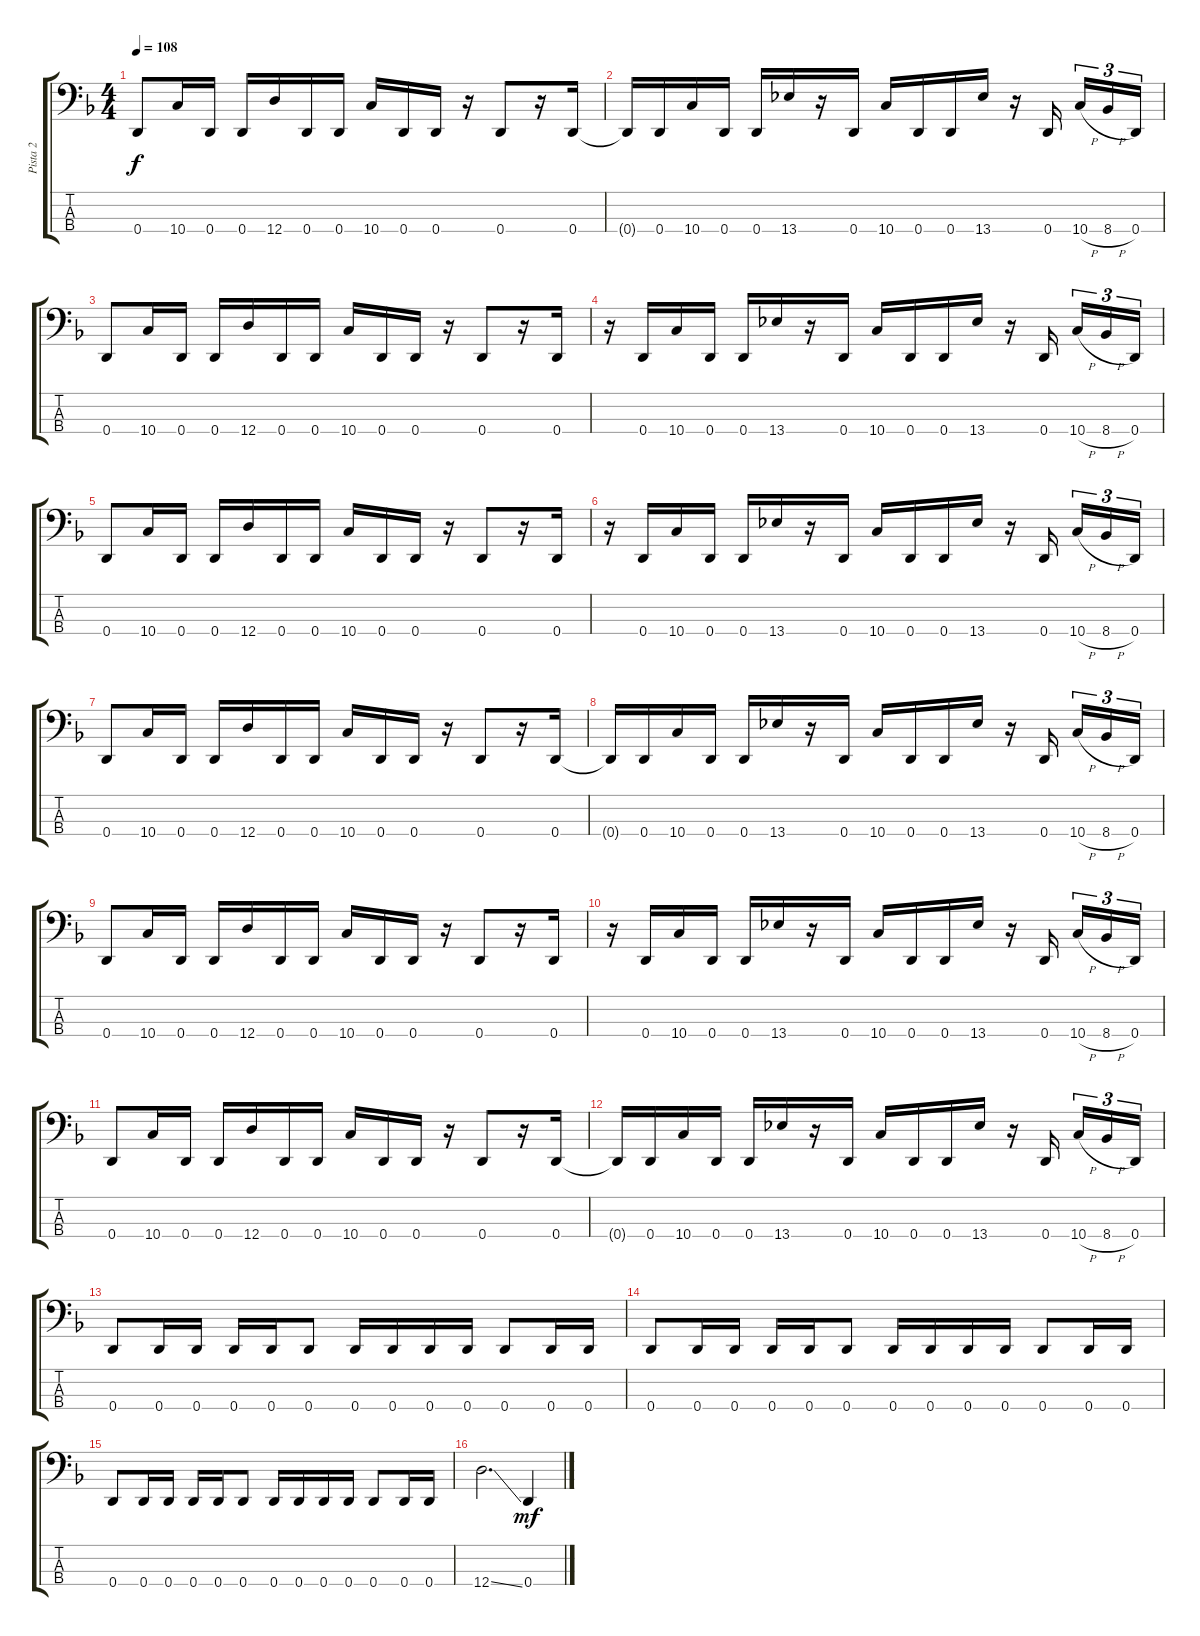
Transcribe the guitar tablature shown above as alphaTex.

\track ("Pista 2" "Pista 2") {instrument electricbassfinger}
\staff {score tabs}
\tuning (G2 D2 A1 D1) {hide}
\ts (4 4)
\tempo 108
\clef f4
\ks f
0.4.8{dy f} 10.4.16 0.4.16 0.4.16 12.4.16 0.4.16 0.4.16 10.4.16 0.4.16 0.4.16 r.16 0.4.8 r.16 0.4.16 |
0.4{t}.16 0.4.16 10.4.16 0.4.16 0.4.16 13.4.16 r.16 0.4.16 10.4.16 0.4.16 0.4.16 13.4.16 r.16 0.4.16{beam splitsecondary} 10.4{h}.16{tu (3 2)} 8.4{h}.16{tu (3 2)} 0.4.16{tu (3 2)} |
0.4.8 10.4.16 0.4.16 0.4.16 12.4.16 0.4.16 0.4.16 10.4.16 0.4.16 0.4.16 r.16 0.4.8 r.16 0.4.16 |
r.16 0.4.16 10.4.16 0.4.16 0.4.16 13.4.16 r.16 0.4.16 10.4.16 0.4.16 0.4.16 13.4.16 r.16 0.4.16{beam splitsecondary} 10.4{h}.16{tu (3 2)} 8.4{h}.16{tu (3 2)} 0.4.16{tu (3 2)} |
0.4.8 10.4.16 0.4.16 0.4.16 12.4.16 0.4.16 0.4.16 10.4.16 0.4.16 0.4.16 r.16 0.4.8 r.16 0.4.16 |
r.16 0.4.16 10.4.16 0.4.16 0.4.16 13.4.16 r.16 0.4.16 10.4.16 0.4.16 0.4.16 13.4.16 r.16 0.4.16{beam splitsecondary} 10.4{h}.16{tu (3 2)} 8.4{h}.16{tu (3 2)} 0.4.16{tu (3 2)} |
0.4.8 10.4.16 0.4.16 0.4.16 12.4.16 0.4.16 0.4.16 10.4.16 0.4.16 0.4.16 r.16 0.4.8 r.16 0.4.16 |
0.4{t}.16 0.4.16 10.4.16 0.4.16 0.4.16 13.4.16 r.16 0.4.16 10.4.16 0.4.16 0.4.16 13.4.16 r.16 0.4.16{beam splitsecondary} 10.4{h}.16{tu (3 2)} 8.4{h}.16{tu (3 2)} 0.4.16{tu (3 2)} |
0.4.8 10.4.16 0.4.16 0.4.16 12.4.16 0.4.16 0.4.16 10.4.16 0.4.16 0.4.16 r.16 0.4.8 r.16 0.4.16 |
r.16 0.4.16 10.4.16 0.4.16 0.4.16 13.4.16 r.16 0.4.16 10.4.16 0.4.16 0.4.16 13.4.16 r.16 0.4.16{beam splitsecondary} 10.4{h}.16{tu (3 2)} 8.4{h}.16{tu (3 2)} 0.4.16{tu (3 2)} |
0.4.8 10.4.16 0.4.16 0.4.16 12.4.16 0.4.16 0.4.16 10.4.16 0.4.16 0.4.16 r.16 0.4.8 r.16 0.4.16 |
0.4{t}.16 0.4.16 10.4.16 0.4.16 0.4.16 13.4.16 r.16 0.4.16 10.4.16 0.4.16 0.4.16 13.4.16 r.16 0.4.16{beam splitsecondary} 10.4{h}.16{tu (3 2)} 8.4{h}.16{tu (3 2)} 0.4.16{tu (3 2)} |
0.4.8 0.4.16 0.4.16 0.4.16 0.4.16 0.4.8 0.4.16 0.4.16 0.4.16 0.4.16 0.4.8 0.4.16 0.4.16 |
0.4.8 0.4.16 0.4.16 0.4.16 0.4.16 0.4.8 0.4.16 0.4.16 0.4.16 0.4.16 0.4.8 0.4.16 0.4.16 |
0.4.8 0.4.16 0.4.16 0.4.16 0.4.16 0.4.8 0.4.16 0.4.16 0.4.16 0.4.16 0.4.8 0.4.16 0.4.16 |
12.4{ss}.2{d} 0.4.4{dy mf}
